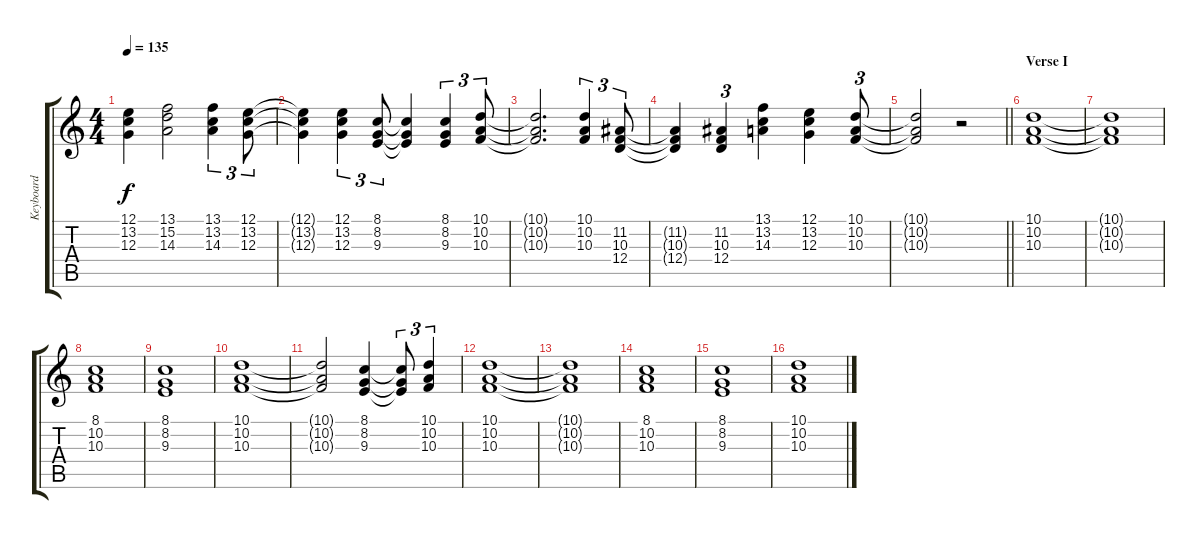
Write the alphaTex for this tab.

\track ("Keyboard" "Keyboard") {instrument stringensemble1}
\staff {score tabs}
\tuning (E4 B3 G3 D3 A2 E2) {hide}
\ts (4 4)
\tempo 135
\clef g2
\ks c
(12.1{t} 13.2{t} 12.3{t}).4{dy f} (13.1 15.2 14.3).2 (13.1 13.2 14.3).4{tu (3 2)} (12.1 13.2 12.3).8{tu (3 2)} |
(12.1{t} 13.2{t} 12.3{t}).4 (12.1 13.2 12.3).4{tu (3 2)} (8.1 8.2 9.3).8{tu (3 2)} (8.1{t} 8.2{t} 9.3{t}).4 (8.1 8.2 9.3).4{tu (3 2)} (10.1 10.2 10.3).8{tu (3 2)} |
(10.1{t} 10.2{t} 10.3{t}).2{d} (10.1 10.2 10.3).4{tu (3 2)} (11.2 10.3 12.4).8{tu (3 2)} |
(11.2{t} 10.3{t} 12.4{t}).4 (11.2 10.3 12.4).4{tu (3 2)} (13.1 13.2 14.3).4 (12.1 13.2 12.3).4 (10.1 10.2 10.3).8{tu (3 2)} |
\barLineRight lightlight
(10.1{t} 10.2{t} 10.3{t}).2 r.2 |
\section ("" "Verse I")
(10.1 10.2 10.3).1 |
(10.1{t} 10.2{t} 10.3{t}).1 |
(8.1 10.2 10.3).1 |
(8.1 8.2 9.3).1 |
(10.1 10.2 10.3).1 |
(10.1{t} 10.2{t} 10.3{t}).2 (8.1 8.2 9.3).4 (8.1{t} 8.2{t} 9.3{t}).8{tu (3 2)} (10.1 10.2 10.3).4{tu (3 2)} |
(10.1 10.2 10.3).1 |
(10.1{t} 10.2{t} 10.3{t}).1 |
(8.1 10.2 10.3).1 |
(8.1 8.2 9.3).1 |
(10.1 10.2 10.3).1
